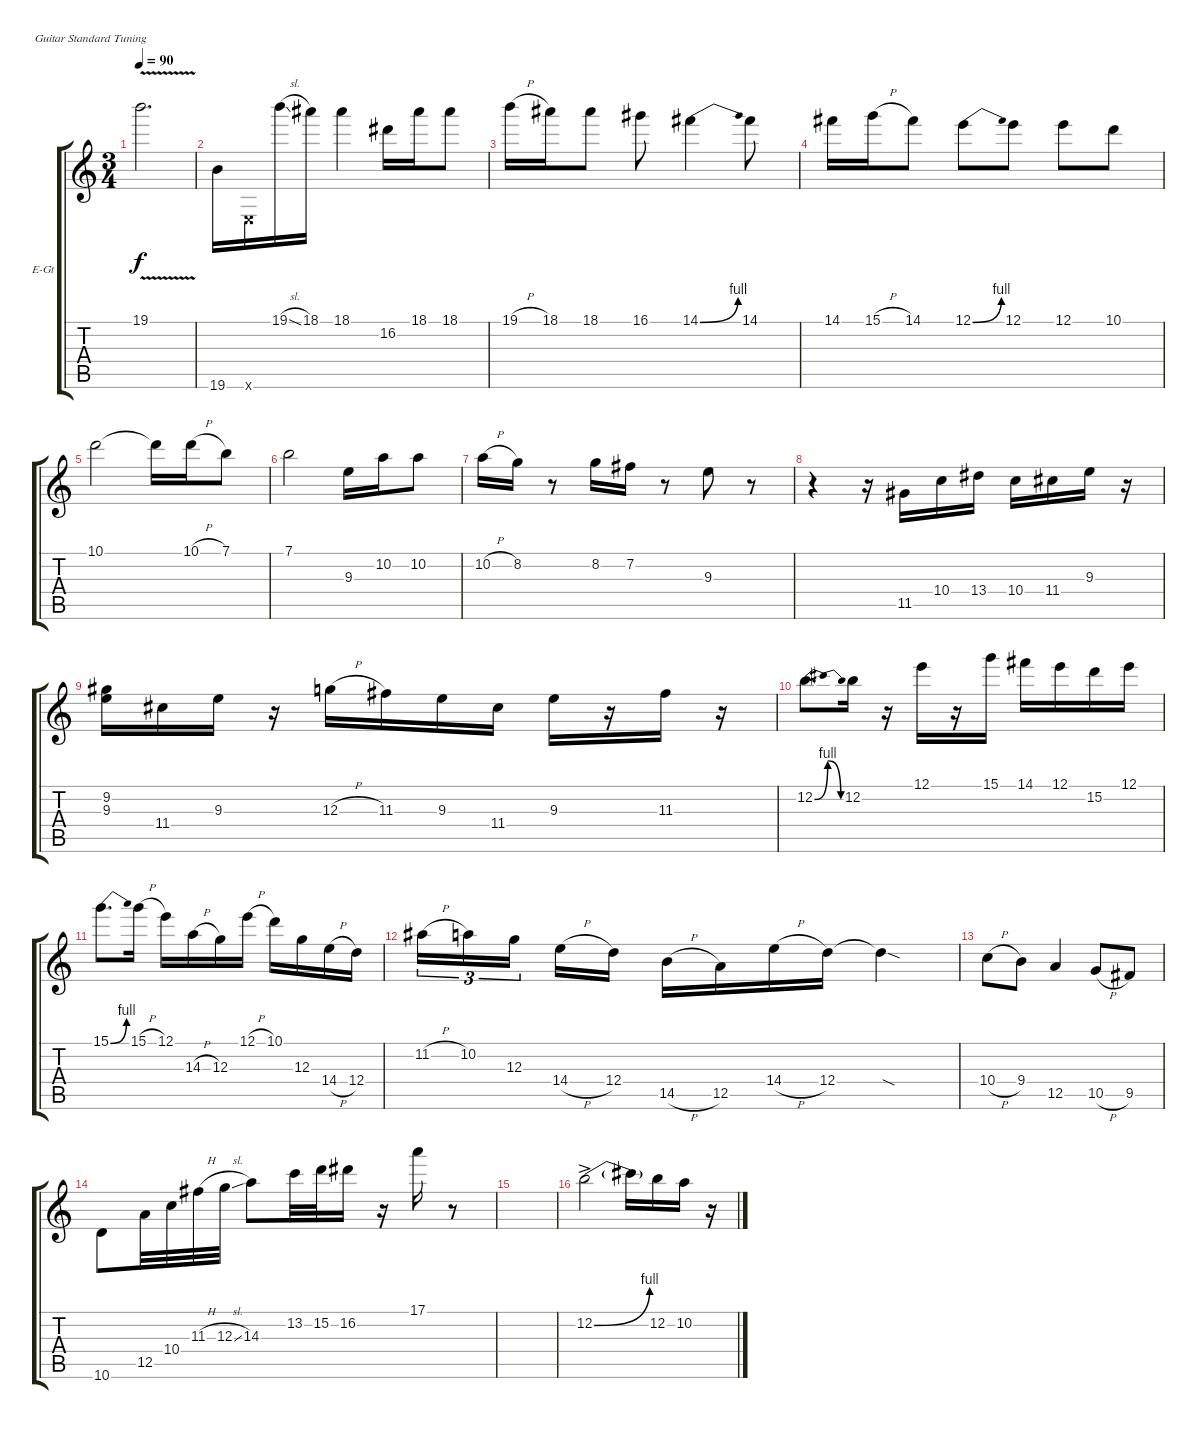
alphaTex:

\defaultSystemsLayout 4
\bracketExtendMode groupsimilarinstruments
\firstSystemTrackNameOrientation horizontal
\otherSystemsTrackNameOrientation horizontal
\track ("Electric Guitar" "E-Gt") {instrument electricguitarclean}
\staff {score tabs}
\tuning (E4 B3 G3 D3 A2 E2)
\ts (3 4)
\tempo 90
\clef g2
\ks c
19.1{v}.2{d dy f} |
19.6.16 0.6{x}.16 19.1{sl}.16 18.1.16 18.1.4 16.2.16 18.1.16 18.1.8 |
19.1{h}.16 18.1.16 18.1.8 16.1.8 14.1{be (bend 7.8 0 15.6 4)}.4 14.1.8 |
14.1.16 15.1{h}.16 14.1.8 12.1{be (bend 0 0 15 4)}.8 12.1.8 12.1.8 10.1.8 |
10.1.2 10.1{t}.16 10.1{h}.16 7.1.8 |
7.1.2 9.3.16 10.2.16 10.2.8 |
10.2{h}.16 8.2.16 r.8 8.2.16 7.2.16 r.8 9.3.8 r.8 |
r.4 r.16 11.5.16 10.4.16 13.4.16 10.4.16 11.4.16 9.3.16 r.16 |
(9.2 9.3).16 11.4.16 9.3.16 r.16 12.3{h}.16 11.3.16 9.3.16 11.4.16 9.3.16 r.16 11.3.16 r.16 |
12.2{be (bendrelease 3.5999999999999996 0 11.4 4 22.2 4 31.799999999999997 0)}.8{d} 12.2.16 r.16 12.1.16 r.16 15.1.16 14.1.16 12.1.16 15.2.16 12.1.16 |
15.1{be (bend 5.3999999999999995 0 18 4)}.8{d} 15.1{h}.16 12.1.16 14.3{h}.16 12.3.16 12.1{h}.16 10.1.16 12.3.16 14.4{h}.16 12.4.16 |
11.2{h}.16{tu (3 2)} 10.2.16{tu (3 2)} 12.3.16{tu (3 2)} 14.4{h}.16 12.4.16 14.5{h}.16 12.5.16 14.4{h}.16 12.4.16 12.4{sod t}.4 |
10.4{h}.8 9.4.8 12.5.4 10.5{h}.8 9.5.8 |
10.6.8 12.5.32 10.4.32 11.3{h}.32 12.3{sl}.32 14.3.8 13.2.32 15.2.32 16.2.16 r.16 17.1.16 r.8 |
|
12.2{be (bend 6.6 0 17.4 4) ac}.2 12.2{t}.16 12.2.16 10.2.16 r.16
